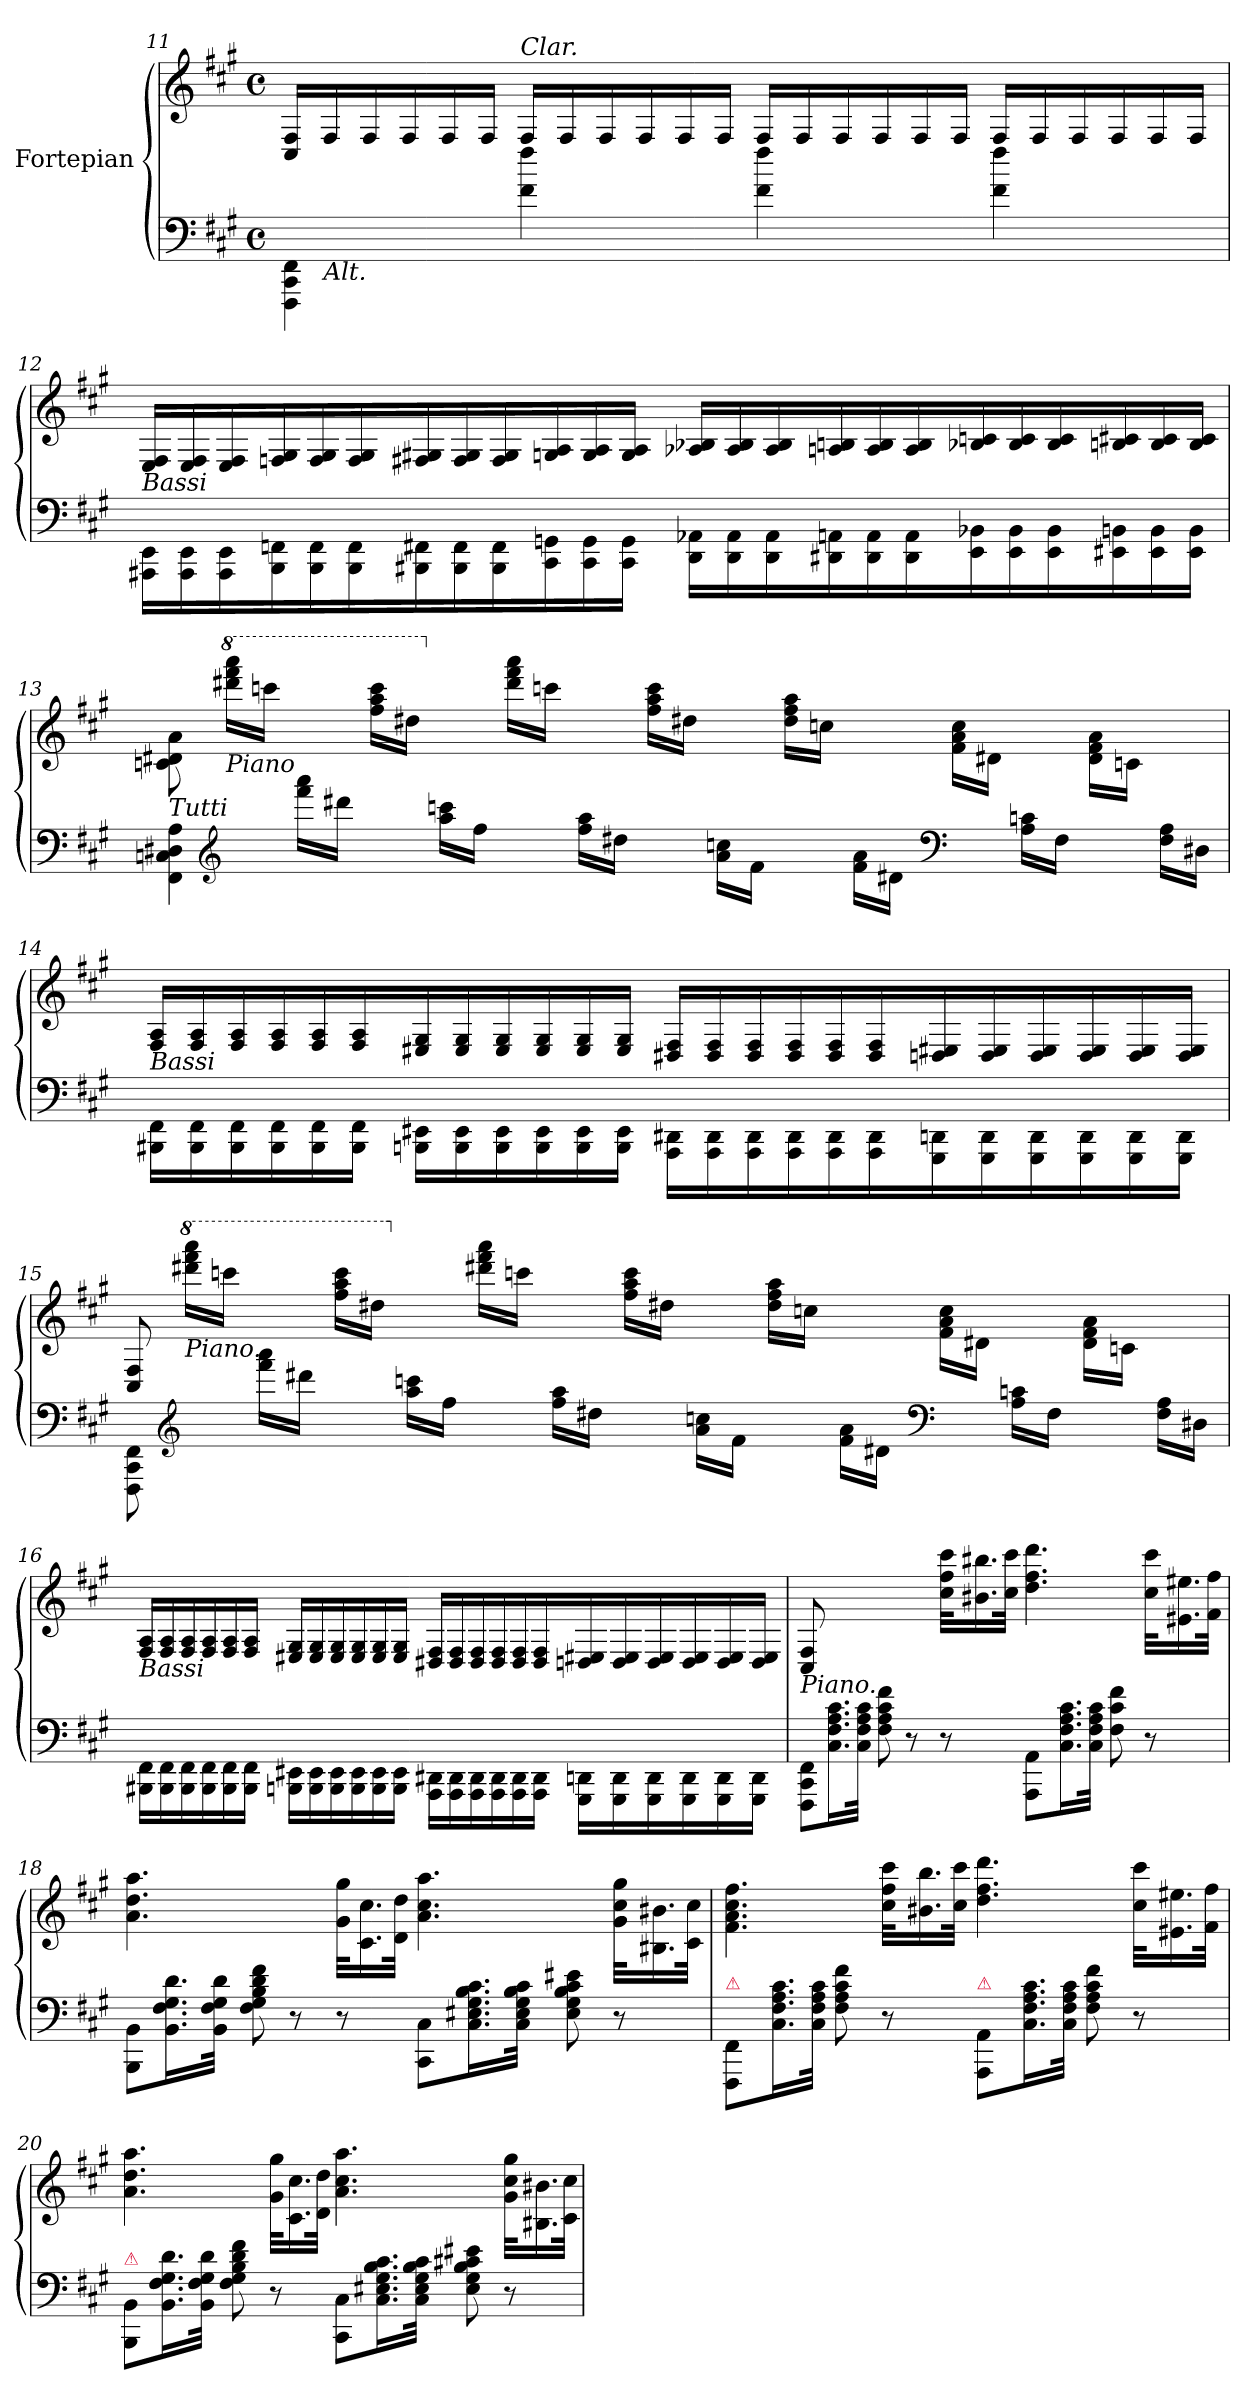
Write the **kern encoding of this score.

**kern	**kern
*part2	*part1
*staff2	*staff1
*I"Fortepian	*I"Fortepian
*clefF4	*clefG2
*k[f#c#g#]	*k[f#c#g#]
*f#:	*f#:
*M4/4	*M4/4
*met(c)	*met(c)
*	*Xtuplet
=11	=11
*^	*
4FFF#\ 4CC#\ 4FF#\	24ryy	24C#/ 24F#/LL
!	!LO:TX:b:i:t=Alt.	!
.	3%2ryy	24F#/
.	.	24F#/
.	.	24F#/
.	.	24F#/
.	.	24F#/JJ
!	!	!LO:TX:a:i:t=Clar.
4f#\ 4ff#\	.	24F#/LL
.	.	24F#/
.	.	24F#/
.	.	24F#/
.	.	24F#/
.	.	24F#/JJ
4f#\ 4ff#\	.	24F#\LL
.	.	24F#/
.	.	24F#/
.	.	24F#/
.	.	24F#/
.	6..ryy	24F#/JJ
4f#\ 4ff#\	.	24F#/LL
.	.	24F#/
.	.	24F#/
.	.	24F#/
.	.	24F#/
.	.	24F#/JJ
*v	*v	*
=12	=12
*Xtuplet	*
*^	*
!	!	!LO:TX:b:i:t=Bassi
*v	*v	*
24AAA#X\ 24EE\LL	24E/ 24F#/LL
24AAA#\ 24EE\	24E/ 24F#/
24AAA#\ 24EE\	24E/ 24F#/
24BBB\ 24FFn\	24Fn/ 24G#/
24BBB\ 24FF\	24F/ 24G#/
24BBB\ 24FF\	24F/ 24G#/
24BBB#X\ 24FF#X\	24F#X/ 24G#X/
24BBB#\ 24FF#\	24F#/ 24G#/
24BBB#\ 24FF#\	24F#/ 24G#/
24CC#\ 24GGn\	24Gn/ 24A/
24CC#\ 24GG\	24G/ 24A/
24CC#\ 24GG\JJ	24G/ 24A/JJ
24DD\ 24AA-X\LL	24A-X/ 24B-X/LL
24DD\ 24AA-\	24A-/ 24B-/
24DD\ 24AA-\	24A-/ 24B-/
24DD#X\ 24AAn\	24An/ 24Bn/
24DD#\ 24AA\	24A/ 24B/
24DD#\ 24AA\	24A/ 24B/
24EE\ 24BB-X\	24B-X/ 24cn/
24EE\ 24BB-\	24B-/ 24c/
24EE\ 24BB-\	24B-/ 24c/
24EE#X\ 24BBn\	24Bn/ 24c#X/
24EE#\ 24BB\	24B/ 24c#/
24EE#\ 24BB\JJ	24B/ 24c#/JJ
=13	=13
!	!LO:TX:b:i:t=Tutti
!LO:N:vis=4	!
8FF#\ 8Cn\ 8D#X\ 8A\	8cn\ 8d#X\ 8a\
*clefG2	*
*	*8va
!	!LO:TX:b:i:t=Piano
8ryy	16dddd#X\ 16ffff#\ 16aaaa\LL
.	16ccccn\JJ
16fff#\ 16aaa\LL	8ryy
16ddd#X\JJ	.
8ryy	16fff#\ 16aaa\ 16cccc\LL
.	16ddd#X\JJ
*	*X8va
16aa\ 16cccn\LL	8ryy
16ff#\JJ	.
8ryy	16ddd#\ 16fff#\ 16aaa\LL
.	16cccn\JJ
16ff#\ 16aa\LL	8ryy
16dd#X\JJ	.
8ryy	16ff#\ 16aa\ 16ccc\LL
.	16dd#X\JJ
16a\ 16ccn\LL	8ryy
16f#\JJ	.
8ryy	16dd#\ 16ff#\ 16aa\LL
.	16ccn\JJ
16f#\ 16a\LL	8ryy
16d#X\JJ	.
*clefF4	*
8ryy	16f#\ 16a\ 16cc\LL
.	16d#X\JJ
16A\ 16cn\LL	8ryy
16F#\JJ	.
8ryy	16d#\ 16f#\ 16a\LL
.	16cn\JJ
16F#\ 16A\LL	8ryy
16D#X\JJ	.
=14	=14
!	!LO:TX:b:i:t=Bassi
24BBB#X\ 24FF#\LL	24F#/ 24A/LL
24BBB#\ 24FF#\	24F#/ 24A/
24BBB#\ 24FF#\	24F#/ 24A/
24BBB#\ 24FF#\	24F#/ 24A/
24BBB#\ 24FF#\	24F#/ 24A/
24BBB#\ 24FF#\JJ	24F#/ 24A/
24BBBn\ 24EE#X\LL	24E#X/ 24G#/
24BBB\ 24EE#\	24E#/ 24G#/
24BBB\ 24EE#\	24E#/ 24G#/
24BBB\ 24EE#\	24E#/ 24G#/
24BBB\ 24EE#\	24E#/ 24G#/
24BBB\ 24EE#\JJ	24E#/ 24G#/JJ
24AAA\ 24DD#X\LL	24D#X/ 24F#/LL
24AAA\ 24DD#\	24D#/ 24F#/
24AAA\ 24DD#\	24D#/ 24F#/
24AAA\ 24DD#\	24D#/ 24F#/
24AAA\ 24DD#\	24D#/ 24F#/
24AAA\ 24DD#\	24D#/ 24F#/
24GGG#\ 24DDn\	24Dn/ 24E#X/
24GGG#\ 24DD\	24D/ 24E#/
24GGG#\ 24DD\	24D/ 24E#/
24GGG#\ 24DD\	24D/ 24E#/
24GGG#\ 24DD\	24D/ 24E#/
24GGG#\ 24DD\JJ	24D/ 24E#/JJ
=15	=15
8FFF#\ 8CC#\ 8FF#\	8C#/ 8F#/
*clefG2	*
*	*8va
!	!LO:TX:b:i:t=Piano.
8ryy	16dddd#X\ 16ffff#\ 16aaaa\LL
.	16ccccn\JJ
16fff#\ 16aaa\LL	8ryy
16ddd#X\JJ	.
8ryy	16fff#\ 16aaa\ 16cccc\LL
.	16ddd#X\JJ
*	*X8va
16aa\ 16cccn\LL	8ryy
16ff#\JJ	.
8ryy	16ddd#X\ 16fff#\ 16aaa\LL
.	16cccn\JJ
16ff#\ 16aa\LL	8ryy
16dd#X\JJ	.
8ryy	16ff#\ 16aa\ 16ccc\LL
.	16dd#X\JJ
16a\ 16ccn\LL	8ryy
16f#\JJ	.
8ryy	16dd#\ 16ff#\ 16aa\LL
.	16ccn\JJ
16f#\ 16a\LL	8ryy
16d#X\JJ	.
*clefF4	*
8ryy	16f#\ 16a\ 16cc\LL
.	16d#X\JJ
16A\ 16cn\LL	8ryy
16F#\JJ	.
8ryy	16d#\ 16f#\ 16a\LL
.	16cn\JJ
16F#\ 16A\LL	8ryy
16D#X\JJ	.
=16	=16
!	!LO:TX:b:i:t=Bassi
24BBB#X\ 24FF#\LL	24F#/ 24A/LL
24BBB#\ 24FF#\	24F#/ 24A/
24BBB#\ 24FF#\	24F#/ 24A/
24BBB#\ 24FF#\	24F#/ 24A/
24BBB#\ 24FF#\	24F#/ 24A/
24BBB#\ 24FF#\JJ	24F#/ 24A/JJ
24BBBn\ 24EE#X\LL	24E#X/ 24G#/LL
24BBB\ 24EE#\	24E#/ 24G#/
24BBB\ 24EE#\	24E#/ 24G#/
24BBB\ 24EE#\	24E#/ 24G#/
24BBB\ 24EE#\	24E#/ 24G#/
24BBB\ 24EE#\JJ	24E#/ 24G#/JJ
24AAA\ 24DD#X\LL	24D#X/ 24F#/LL
24AAA\ 24DD#\	24D#/ 24F#/
24AAA\ 24DD#\	24D#/ 24F#/
24AAA\ 24DD#\	24D#/ 24F#/
24AAA\ 24DD#\	24D#/ 24F#/
24AAA\ 24DD#\JJ	24D#/ 24F#/
24GGG#\ 24DDn\LL	24Dn/ 24E#X/
24GGG#\ 24DD\	24D/ 24E#/
24GGG#\ 24DD\	24D/ 24E#/
24GGG#\ 24DD\	24D/ 24E#/
24GGG#\ 24DD\	24D/ 24E#/
24GGG#\ 24DD\JJ	24D/ 24E#/JJ
=17	=17
!	!LO:TX:b:i:t=Piano.
12FFF#\ 12CC#\ 12FF#\L	8C#/ 8F#/
24.C#\ 24.F#\ 24.A\ 24.c#\L	.
.	4ryy
48C#\ 48F#\ 48A\ 48c#\JJk	.
12F#\ 12A\ 12c#\ 12f#\	.
8r	.
8r	40cc#\ 40ff#\ 40ccc#\KLL
.	20.b#X\ 20.bb#X\
.	40cc#\ 40ccc#\JJk
8AAA\ 8AA\L	4.dd\ 4.ff#\ 4.ddd\
16.C#\ 16.F#\ 16.A\ 16.c#\L	.
32C#\ 32F#\ 32A\ 32c#\JJk	.
8F#\ 8c#\ 8f#\	.
8r	40cc#\ 40ccc#\KLL
.	20.e#X\ 20.ee#X\
.	40f#\ 40ff#\JJk
=18	=18
12BBB\ 12BB\L	4.a\ 4.dd\ 4.aa\
24.BB\ 24.F#\ 24.G#\ 24.d\L	.
48BB\ 48F#\ 48G#\ 48d\JJk	.
12F#\ 12G#\ 12B\ 12d\ 12f#\	.
8r	.
8r	40g#\ 40gg#\KLL
.	20.c#\ 20.cc#\
.	40d\ 40dd\JJk
8CC#\ 8C#\L	4.a\ 4.cc#\ 4.aa\
16.C#\ 16.E#X\ 16.G#\ 16.B\ 16.c#\L	.
32C#\ 32E#\ 32G#\ 32B\ 32c#\JJk	.
8E#\ 8G#\ 8B\ 8c#\ 8e#X\	.
8r	40g#\ 40cc#\ 40gg#\KLL
.	20.B#X\ 20.b#X\
.	40c#\ 40cc#\JJk
=19	=19
!LO:TX:a:color=crimson:t=⚠	!
8FFF#/ 8FF#/L	4.f#\ 4.a\ 4.cc#\ 4.ff#\
16.C#\ 16.F#\ 16.A\ 16.c#\L	.
32C#\ 32F#\ 32A\ 32c#\JJk	.
8F#\ 8A\ 8c#\ 8f#\	.
8r	40cc#\ 40ff#\ 40ccc#\KLL
.	20.b#X\ 20.bb\
.	40cc#\ 40ccc#\JJk
!LO:TX:a:color=crimson:t=⚠	!
8AAA/ 8AA/L	4.dd\ 4.ff#\ 4.ddd\
16.C#\ 16.F#\ 16.A\ 16.c#\L	.
32C#\ 32F#\ 32A\ 32c#\JJk	.
8F#\ 8A\ 8c#\ 8f#\	.
8r	40cc#\ 40ccc#\KLL
.	20.e#X\ 20.ee#X\
.	40f#\ 40ff#\JJk
=20	=20
!LO:TX:a:color=crimson:t=⚠	!
8BBB/ 8BB/L	4.a\ 4.dd\ 4.aa\
16.BB\ 16.F#\ 16.G#\ 16.d\L	.
32BB\ 32F#\ 32G#\ 32d\JJk	.
8F#\ 8G#\ 8B\ 8d\ 8f#\	.
8r	40g#\ 40gg#\KLL
.	20.c#\ 20.cc#\
.	40d\ 40dd\JJk
8CC#\ 8C#\L	4.a\ 4.cc#\ 4.aa\
16.C#\ 16.E#X\ 16.G#\ 16.B\ 16.c#\L	.
32C#\ 32E#\ 32G#\ 32B\ 32c#\JJk	.
8E#\ 8G#\ 8B\ 8c#X\ 8e#X\	.
8r	40g#\ 40cc#\ 40gg#\KLL
.	20.B#X\ 20.b#X\
.	40c#\ 40cc#\JJk
=	=
*-	*-
